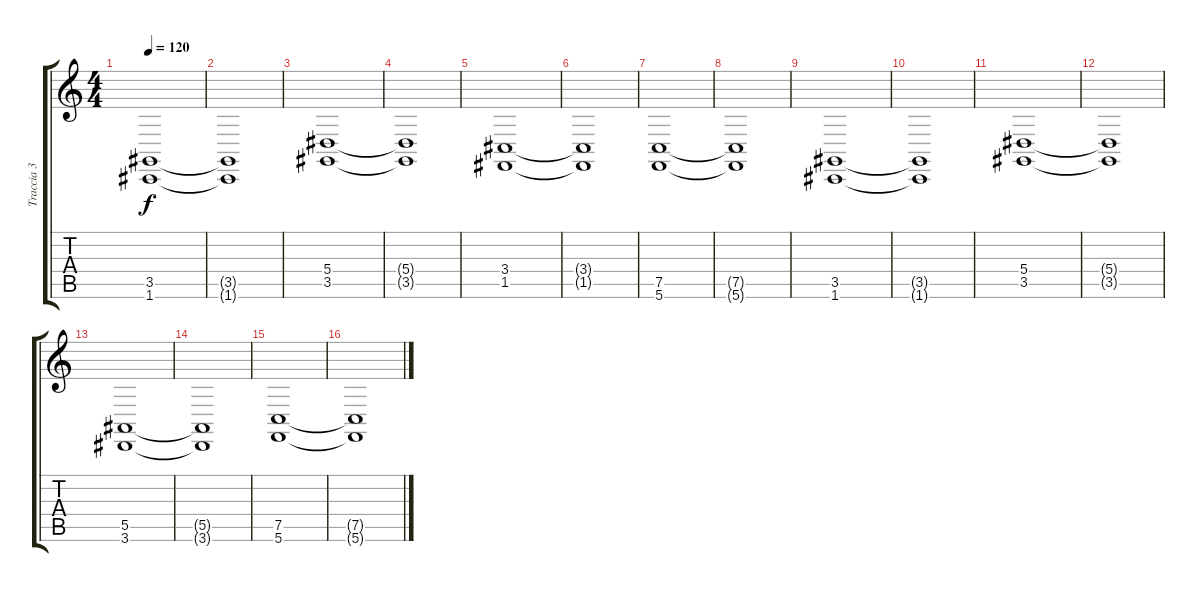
\track ("Traccia 3" "Traccia 3") {instrument stringensemble2}
\staff {score tabs}
\tuning (C4 G3 Eb3 Bb2 F2 C2) {hide}
\ts (4 4)
\tempo 120
\clef g2
\ks c
(3.5 1.6).1{dy f} |
(3.5{t} 1.6{t}).1 |
(5.4 3.5).1 |
(5.4{t} 3.5{t}).1 |
(3.4 1.5).1 |
(3.4{t} 1.5{t}).1 |
(7.5 5.6).1 |
(7.5{t} 5.6{t}).1 |
(3.5 1.6).1 |
(3.5{t} 1.6{t}).1 |
(5.4 3.5).1 |
(5.4{t} 3.5{t}).1 |
(5.5 3.6).1 |
(5.5{t} 3.6{t}).1 |
(7.5 5.6).1 |
(7.5{t} 5.6{t}).1
